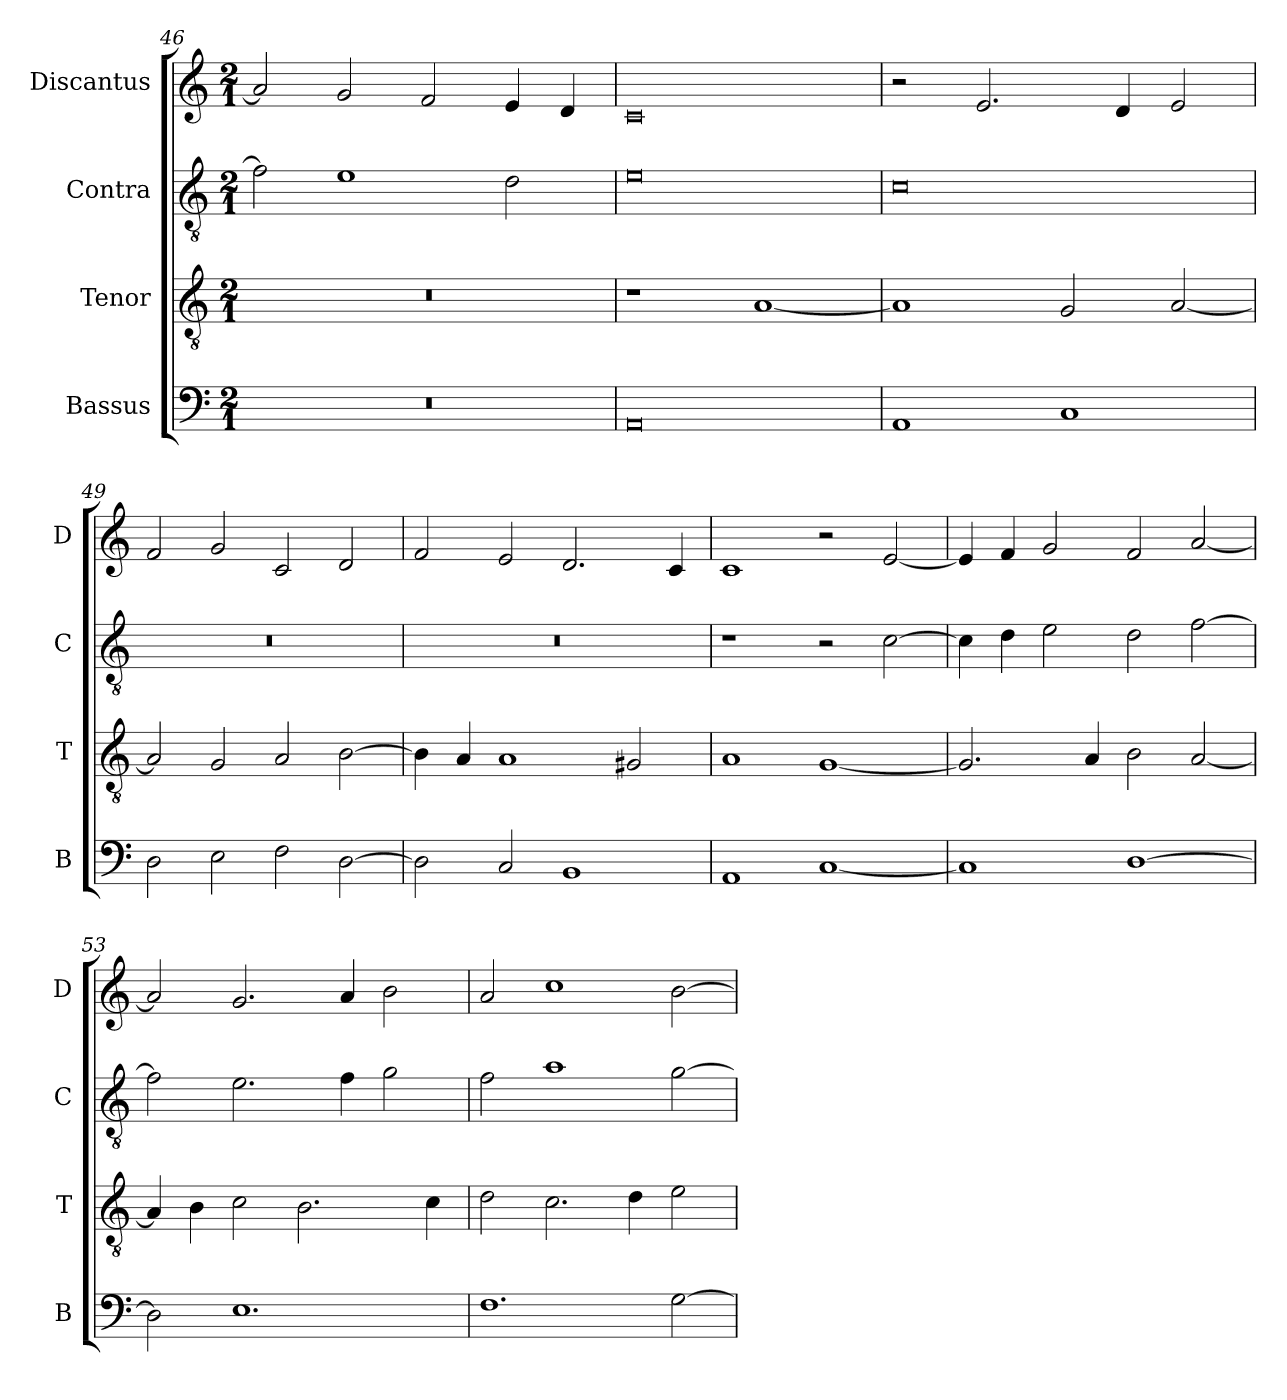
**kern	**kern	**kern	**kern
*part4	*part3	*part2	*part1
*staff4	*staff3	*staff2	*staff1
*I"Bassus	*I"Tenor	*I"Contra	*I"Discantus
*I'B	*I'T	*I'C	*I'D
*clefF4	*clefGv2	*clefGv2	*clefG2
*k[]	*k[]	*k[]	*k[]
*M2/1	*M2/1	*M2/1	*M2/1
=46	=46	=46	=46
0r	0r	2f\]	2a/]
.	.	1e	2g/
.	.	.	2f/
.	.	2d\	4e/
.	.	.	4d/
=47	=47	=47	=47
0AA	1r	0e	0c
.	[1A	.	.
=48	=48	=48	=48
1AA	1A]	0c	2r
.	.	.	2.e/
1C	2G/	.	.
.	.	.	4d/
.	[2A/	.	2e/
=49	=49	=49	=49
2D\	2A/]	0r	2f/
2E\	2G/	.	2g/
2F\	2A/	.	2c/
[2D\	[2B\	.	2d/
=50	=50	=50	=50
2D\]	4B\]	0r	2f/
.	4A/	.	.
2C/	1A	.	2e/
1BB	.	.	2.d/
.	2G#X/	.	.
.	.	.	4c/
=51	=51	=51	=51
1AA	1A	1r	1c
[1C	[1G	2r	2r
.	.	[2c\	[2e/
=52	=52	=52	=52
1C]	2.G/]	4c\]	4e/]
.	.	4d\	4f/
.	.	2e\	2g/
.	4A/	.	.
[1D	2B\	2d\	2f/
.	[2A/	[2f\	[2a/
=53	=53	=53	=53
2D\]	4A/]	2f\]	2a/]
.	4B\	.	.
1.E	2c\	2.e\	2.g/
.	2.B\	.	.
.	.	4f\	4a/
.	.	2g\	2b\
.	4c\	.	.
=54	=54	=54	=54
1.F	2d\	2f\	2a/
.	2.c\	1a	1cc
.	4d\	.	.
[2G\	2e\	[2g\	[2b\
=	=	=	=
*-	*-	*-	*-
